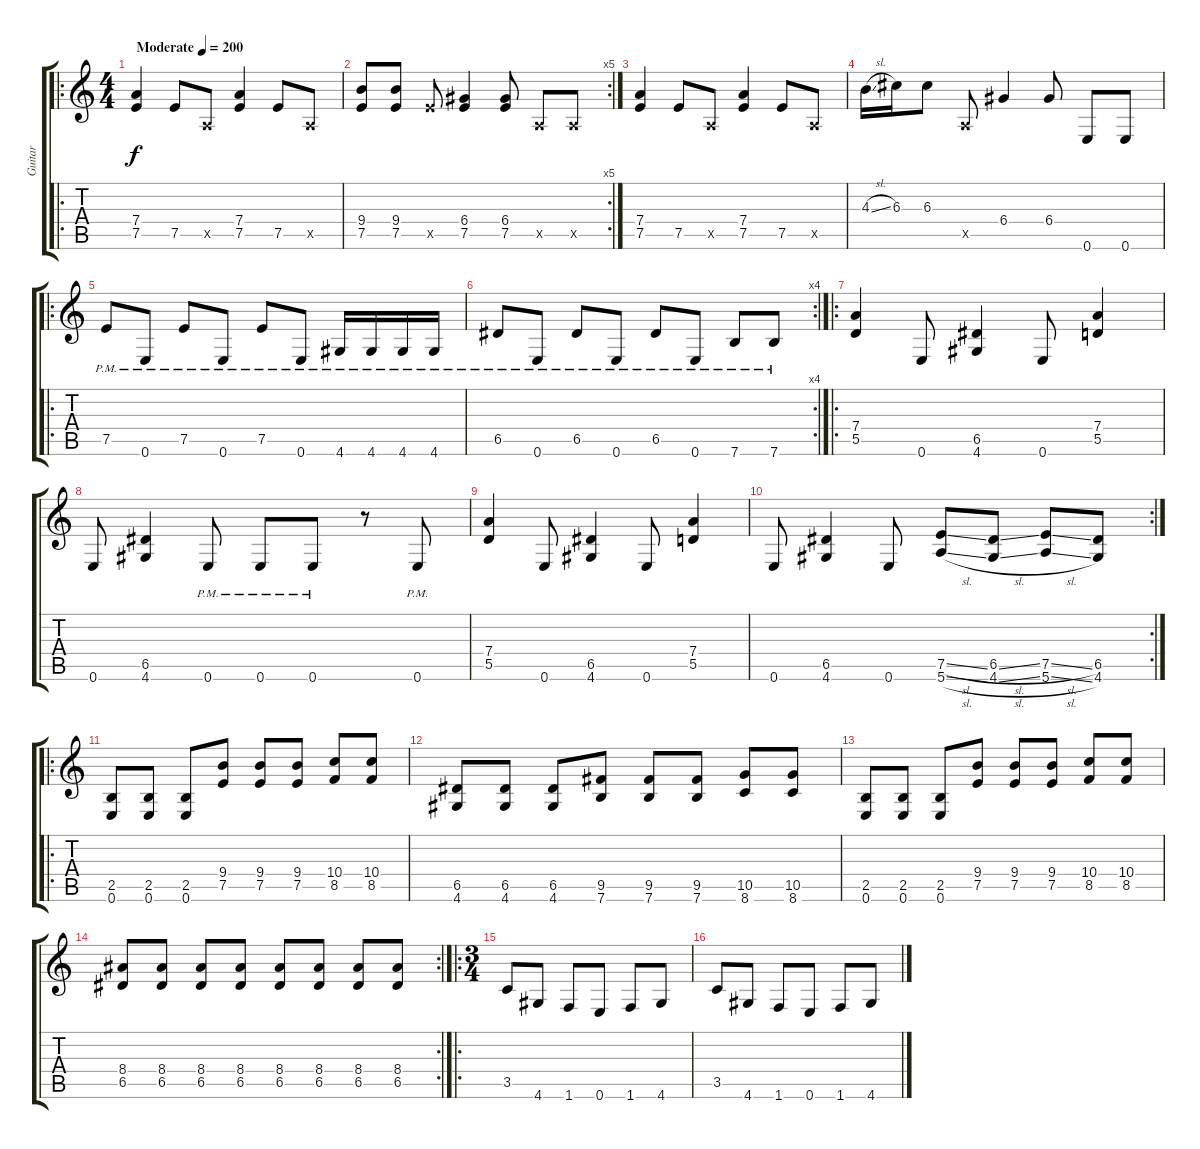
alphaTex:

\track ("Guitar" "Guitar") {instrument distortionguitar}
\staff {score tabs}
\tuning (E4 B3 G3 D3 A2 E2) {hide}
\ro
\ts (4 4)
\tempo (200 "Moderate")
\clef g2
\ks c
(7.4 7.5).4{dy f instrument distortionguitar} 7.5.8 0.5{x}.8 (7.4 7.5).4 7.5.8 0.5{x}.8 |
\rc 5
(9.4 7.5).8 (9.4 7.5).8 7.5{x}.8 (6.4 7.5).4 (6.4 7.5).8 0.5{x}.8 0.5{x}.8 |
(7.4 7.5).4 7.5.8 0.5{x}.8 (7.4 7.5).4 7.5.8 0.5{x}.8 |
4.3{sl}.16 6.3.16 6.3.8 0.5{x}.8 6.4.4 6.4.8 0.6.8 0.6.8 |
\ro
7.5{pm}.8 0.6{pm}.8 7.5{pm}.8 0.6{pm}.8 7.5{pm}.8 0.6{pm}.8 4.6{pm}.16 4.6{pm}.16 4.6{pm}.16 4.6{pm}.16 |
\rc 4
6.5{pm}.8 0.6{pm}.8 6.5{pm}.8 0.6{pm}.8 6.5{pm}.8 0.6{pm}.8 7.6{pm}.8 7.6{pm}.8 |
\ro
(7.4 5.5).4 0.6.8 (6.5 4.6).4 0.6.8 (7.4 5.5).4 |
0.6.8 (6.5 4.6).4 0.6{pm}.8 0.6{pm}.8 0.6{pm}.8 r.8 0.6{pm}.8 |
(7.4 5.5).4 0.6.8 (6.5 4.6).4 0.6.8 (7.4 5.5).4 |
\rc 2
0.6.8 (6.5 4.6).4 0.6.8 (7.5{sl} 5.6{sl}).8 (6.5{sl} 4.6{sl}).8 (7.5{sl} 5.6{sl}).8 (6.5 4.6).8 |
\ro
(2.5 0.6).8 (2.5 0.6).8 (2.5 0.6).8 (9.4 7.5).8 (9.4 7.5).8 (9.4 7.5).8 (10.4 8.5).8 (10.4 8.5).8 |
(6.5 4.6).8 (6.5 4.6).8 (6.5 4.6).8 (9.5 7.6).8 (9.5 7.6).8 (9.5 7.6).8 (10.5 8.6).8 (10.5 8.6).8 |
(2.5 0.6).8 (2.5 0.6).8 (2.5 0.6).8 (9.4 7.5).8 (9.4 7.5).8 (9.4 7.5).8 (10.4 8.5).8 (10.4 8.5).8 |
\rc 2
(8.4 6.5).8 (8.4 6.5).8 (8.4 6.5).8 (8.4 6.5).8 (8.4 6.5).8 (8.4 6.5).8 (8.4 6.5).8 (8.4 6.5).8 |
\ro
\ts (3 4)
3.5.8 4.6.8 1.6.8 0.6.8 1.6.8 4.6.8 |
3.5.8 4.6.8 1.6.8 0.6.8 1.6.8 4.6.8
